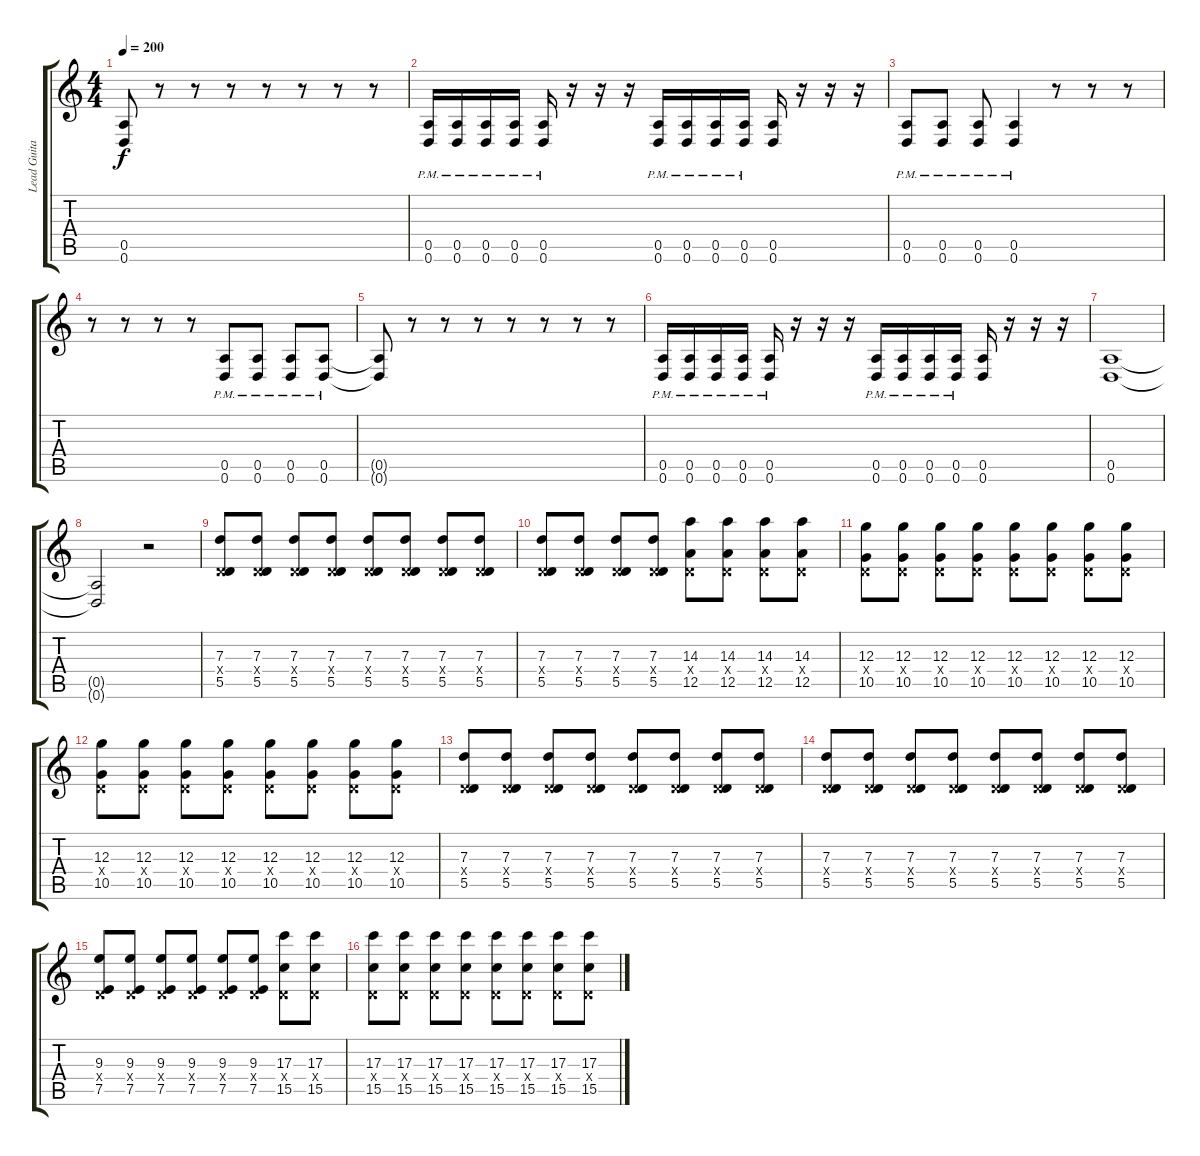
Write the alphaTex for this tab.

\track ("Lead Guitar (Chris)" "Lead Guita") {instrument distortionguitar}
\staff {score tabs}
\tuning (E4 B3 G3 D3 A2 D2) {hide}
\ts (4 4)
\tempo 200
\clef g2
\ks c
(0.5{t} 0.6{t}).8{dy f} r.8 r.8 r.8 r.8 r.8 r.8 r.8 |
(0.5{pm} 0.6{pm}).16 (0.5{pm} 0.6{pm}).16 (0.5{pm} 0.6{pm}).16 (0.5{pm} 0.6{pm}).16 (0.5{pm} 0.6{pm}).16 r.16 r.16 r.16 (0.5{pm} 0.6{pm}).16 (0.5{pm} 0.6{pm}).16 (0.5{pm} 0.6{pm}).16 (0.5{pm} 0.6{pm}).16 (0.5 0.6).16 r.16 r.16 r.16 |
(0.5{pm} 0.6{pm}).8 (0.5{pm} 0.6{pm}).8 (0.5{pm} 0.6{pm}).8 (0.5{pm} 0.6{pm}).4 r.8 r.8 r.8 |
r.8 r.8 r.8 r.8 (0.5{pm} 0.6{pm}).8 (0.5{pm} 0.6{pm}).8 (0.5{pm} 0.6{pm}).8 (0.5{pm} 0.6{pm}).8 |
(0.5{t} 0.6{t}).8 r.8 r.8 r.8 r.8 r.8 r.8 r.8 |
(0.5{pm} 0.6{pm}).16 (0.5{pm} 0.6{pm}).16 (0.5{pm} 0.6{pm}).16 (0.5{pm} 0.6{pm}).16 (0.5{pm} 0.6{pm}).16 r.16 r.16 r.16 (0.5{pm} 0.6{pm}).16 (0.5{pm} 0.6{pm}).16 (0.5{pm} 0.6{pm}).16 (0.5{pm} 0.6{pm}).16 (0.5 0.6).16 r.16 r.16 r.16 |
(0.5 0.6).1 |
(0.5{t} 0.6{t}).2 r.2 |
(7.3 0.4{x} 5.5).8 (7.3 0.4{x} 5.5).8 (7.3 0.4{x} 5.5).8 (7.3 0.4{x} 5.5).8 (7.3 0.4{x} 5.5).8 (7.3 0.4{x} 5.5).8 (7.3 0.4{x} 5.5).8 (7.3 0.4{x} 5.5).8 |
(7.3 0.4{x} 5.5).8 (7.3 0.4{x} 5.5).8 (7.3 0.4{x} 5.5).8 (7.3 0.4{x} 5.5).8 (14.3 0.4{x} 12.5).8 (14.3 0.4{x} 12.5).8 (14.3 0.4{x} 12.5).8 (14.3 0.4{x} 12.5).8 |
(12.3 0.4{x} 10.5).8 (12.3 0.4{x} 10.5).8 (12.3 0.4{x} 10.5).8 (12.3 0.4{x} 10.5).8 (12.3 0.4{x} 10.5).8 (12.3 0.4{x} 10.5).8 (12.3 0.4{x} 10.5).8 (12.3 0.4{x} 10.5).8 |
(12.3 0.4{x} 10.5).8 (12.3 0.4{x} 10.5).8 (12.3 0.4{x} 10.5).8 (12.3 0.4{x} 10.5).8 (12.3 0.4{x} 10.5).8 (12.3 0.4{x} 10.5).8 (12.3 0.4{x} 10.5).8 (12.3 0.4{x} 10.5).8 |
(7.3 0.4{x} 5.5).8 (7.3 0.4{x} 5.5).8 (7.3 0.4{x} 5.5).8 (7.3 0.4{x} 5.5).8 (7.3 0.4{x} 5.5).8 (7.3 0.4{x} 5.5).8 (7.3 0.4{x} 5.5).8 (7.3 0.4{x} 5.5).8 |
(7.3 0.4{x} 5.5).8 (7.3 0.4{x} 5.5).8 (7.3 0.4{x} 5.5).8 (7.3 0.4{x} 5.5).8 (7.3 0.4{x} 5.5).8 (7.3 0.4{x} 5.5).8 (7.3 0.4{x} 5.5).8 (7.3 0.4{x} 5.5).8 |
(9.3 0.4{x} 7.5).8 (9.3 0.4{x} 7.5).8 (9.3 0.4{x} 7.5).8 (9.3 0.4{x} 7.5).8 (9.3 0.4{x} 7.5).8 (9.3 0.4{x} 7.5).8 (17.3 0.4{x} 15.5).8 (17.3 0.4{x} 15.5).8 |
(17.3 0.4{x} 15.5).8 (17.3 0.4{x} 15.5).8 (17.3 0.4{x} 15.5).8 (17.3 0.4{x} 15.5).8 (17.3 0.4{x} 15.5).8 (17.3 0.4{x} 15.5).8 (17.3 0.4{x} 15.5).8 (17.3 0.4{x} 15.5).8
